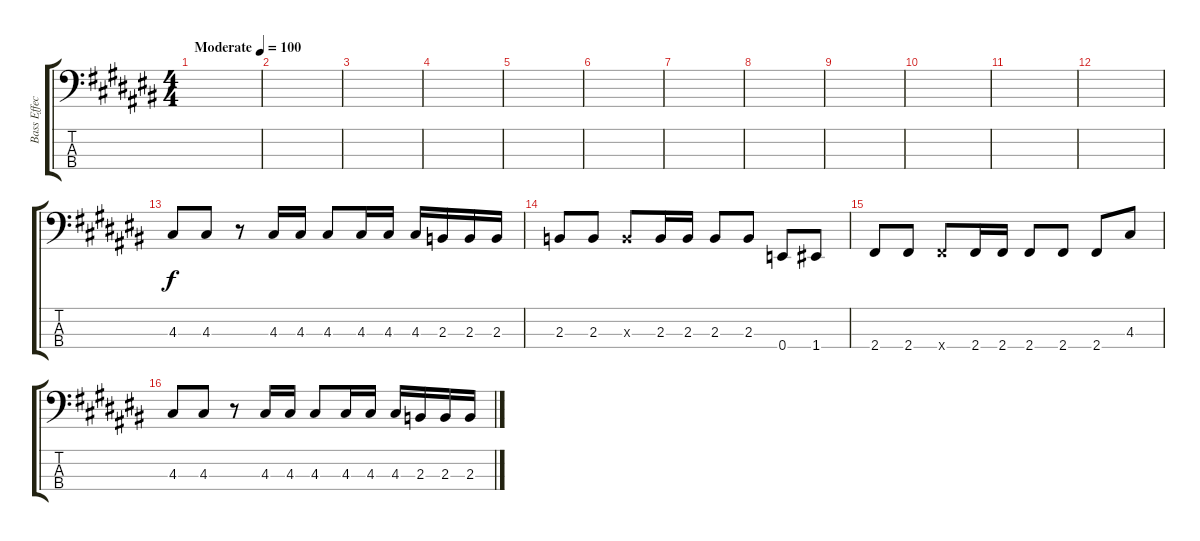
\track ("Bass Effects" "Bass Effec") {instrument overdrivenguitar}
\staff {score tabs}
\tuning (G2 D2 A1 E1) {hide}
\ts (4 4)
\tempo (100 "Moderate")
\clef f4
\ks c#
|
|
|
|
|
|
|
|
|
|
|
|
4.3.8 4.3.8 r.8 4.3.16 4.3.16 4.3.8 4.3.16 4.3.16 4.3.16 2.3.16 2.3.16 2.3.16 |
2.3.8 2.3.8 2.3{x}.8 2.3.16 2.3.16 2.3.8 2.3.8 0.4.8 1.4.8 |
2.4.8 2.4.8 2.4{x}.8 2.4.16 2.4.16 2.4.8 2.4.8 2.4.8 4.3.8 |
4.3.8 4.3.8 r.8 4.3.16 4.3.16 4.3.8 4.3.16 4.3.16 4.3.16 2.3.16 2.3.16 2.3.16
